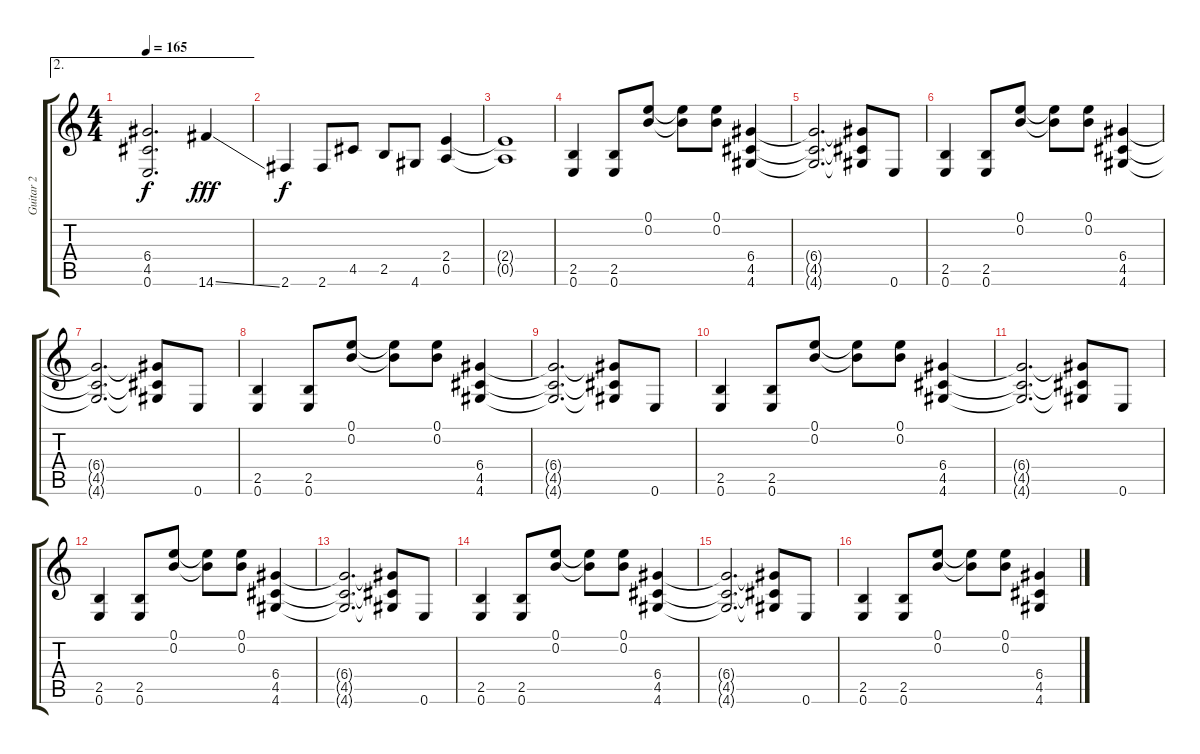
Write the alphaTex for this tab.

\track ("Guitar 2" "Guitar 2") {instrument distortionguitar}
\staff {score tabs}
\tuning (E4 B3 G3 D3 A2 E2) {hide}
\ae 2
\ts (4 4)
\tempo 165
\clef g2
\ks c
(6.4{t} 4.5{t} 0.6{t}).2{d dy f} 14.6{ss}.4{dy fff} |
2.6.4{dy f} 2.6.8 4.5.8 2.5.8 4.6.8 (2.4 0.5).4 |
(2.4{t} 0.5{t}).1 |
(2.5 0.6).4 (2.5 0.6).8 (0.1 0.2).8 (0.1{t} 0.2{t}).8 (0.1 0.2).8 (6.4 4.5 4.6).4 |
(6.4{t} 4.5{t} 4.6{t}).2{d} (6.4{t} 4.5{t} 4.6{t}).8 0.6.8 |
(2.5 0.6).4 (2.5 0.6).8 (0.1 0.2).8 (0.1{t} 0.2{t}).8 (0.1 0.2).8 (6.4 4.5 4.6).4 |
(6.4{t} 4.5{t} 4.6{t}).2{d} (6.4{t} 4.5{t} 4.6{t}).8 0.6.8 |
(2.5 0.6).4 (2.5 0.6).8 (0.1 0.2).8 (0.1{t} 0.2{t}).8 (0.1 0.2).8 (6.4 4.5 4.6).4 |
(6.4{t} 4.5{t} 4.6{t}).2{d} (6.4{t} 4.5{t} 4.6{t}).8 0.6.8 |
(2.5 0.6).4 (2.5 0.6).8 (0.1 0.2).8 (0.1{t} 0.2{t}).8 (0.1 0.2).8 (6.4 4.5 4.6).4 |
(6.4{t} 4.5{t} 4.6{t}).2{d} (6.4{t} 4.5{t} 4.6{t}).8 0.6.8 |
(2.5 0.6).4 (2.5 0.6).8 (0.1 0.2).8 (0.1{t} 0.2{t}).8 (0.1 0.2).8 (6.4 4.5 4.6).4 |
(6.4{t} 4.5{t} 4.6{t}).2{d} (6.4{t} 4.5{t} 4.6{t}).8 0.6.8 |
(2.5 0.6).4 (2.5 0.6).8 (0.1 0.2).8 (0.1{t} 0.2{t}).8 (0.1 0.2).8 (6.4 4.5 4.6).4 |
(6.4{t} 4.5{t} 4.6{t}).2{d} (6.4{t} 4.5{t} 4.6{t}).8 0.6.8 |
(2.5 0.6).4 (2.5 0.6).8 (0.1 0.2).8 (0.1{t} 0.2{t}).8 (0.1 0.2).8 (6.4 4.5 4.6).4
